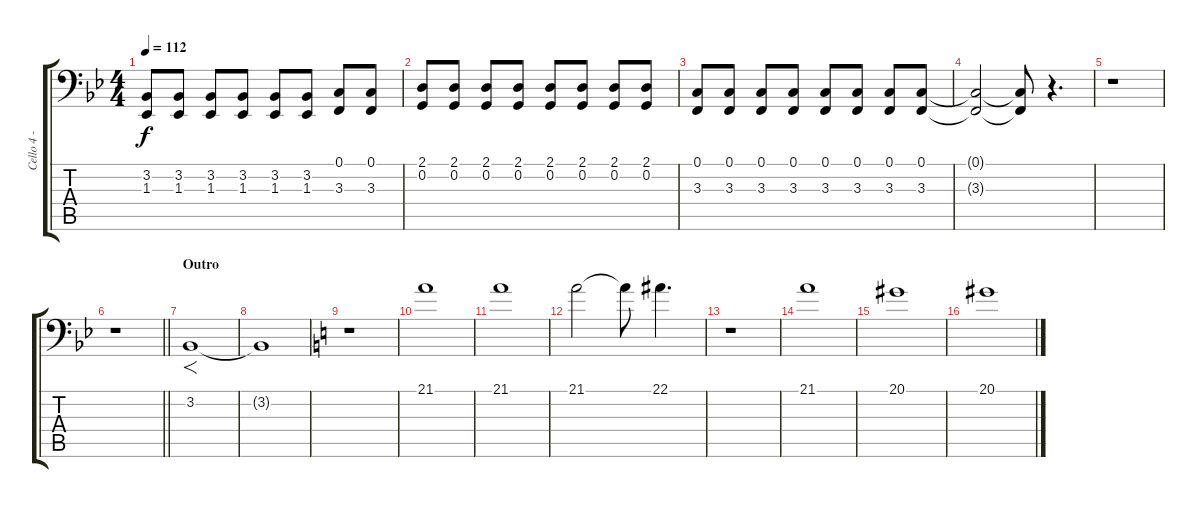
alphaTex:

\track ("Cello 4 - Antero" "Cello 4 - ") {instrument cello}
\staff {score tabs}
\tuning (C3 G2 D2 A1 E1 B0) {hide}
\ts (4 4)
\tempo 112
\clef f4
\ks bb
(3.2 1.3).8{dy f} (3.2 1.3).8 (3.2 1.3).8 (3.2 1.3).8 (3.2 1.3).8 (3.2 1.3).8 (0.1 3.3).8 (0.1 3.3).8 |
(2.1 0.2).8 (2.1 0.2).8 (2.1 0.2).8 (2.1 0.2).8 (2.1 0.2).8 (2.1 0.2).8 (2.1 0.2).8 (2.1 0.2).8 |
(0.1 3.3).8 (0.1 3.3).8 (0.1 3.3).8 (0.1 3.3).8 (0.1 3.3).8 (0.1 3.3).8 (0.1 3.3).8 (0.1 3.3).8 |
(0.1{t} 3.3{t}).2 (0.1{t} 3.3{t}).8 r.4{d} |
r.1 |
\barLineRight lightlight
r.1 |
\section ("" "Outro")
3.2.1{f} |
3.2{t}.1 |
\ks c
r.1 |
21.1.1 |
21.1.1 |
21.1.2 21.1{t}.8 22.1.4{d} |
r.1 |
21.1.1 |
20.1.1 |
20.1.1
